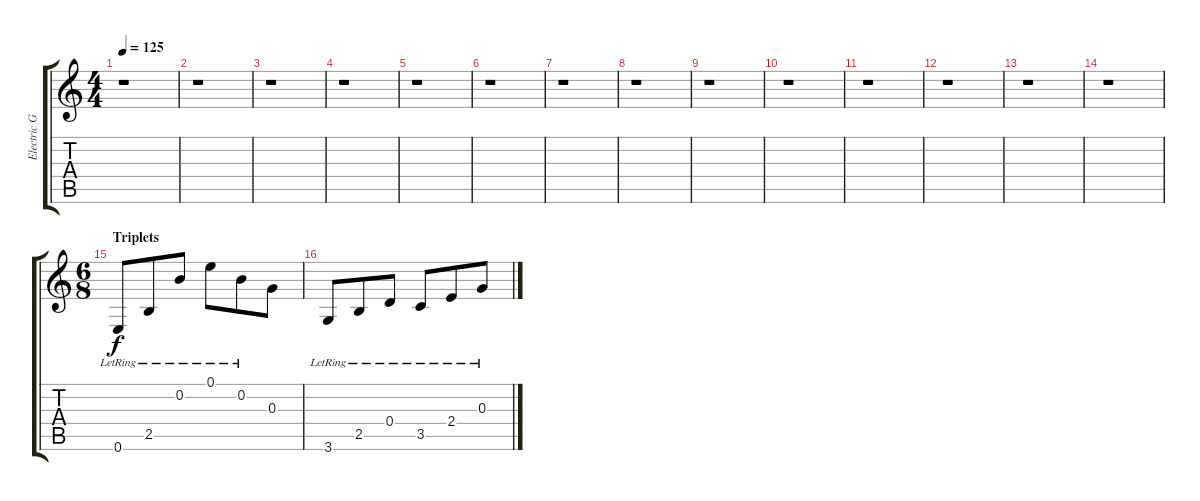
\track ("Electric Guitar" "Electric G") {instrument electricguitarclean}
\staff {score tabs}
\tuning (E4 B3 G3 D3 A2 E2) {hide}
\ts (4 4)
\tempo 125
\clef g2
\ks c
r.1{dy f} |
r.1 |
r.1 |
r.1 |
r.1 |
r.1 |
r.1 |
r.1 |
r.1 |
r.1 |
r.1 |
r.1 |
r.1 |
r.1 |
\ts (6 8)
\section ("" "Triplets")
0.6{lr}.8 2.5{lr}.8 0.2{lr}.8 0.1{lr}.8 0.2{lr}.8 0.3.8 |
3.6{lr}.8 2.5{lr}.8 0.4{lr}.8 3.5{lr}.8 2.4{lr}.8 0.3{lr}.8
